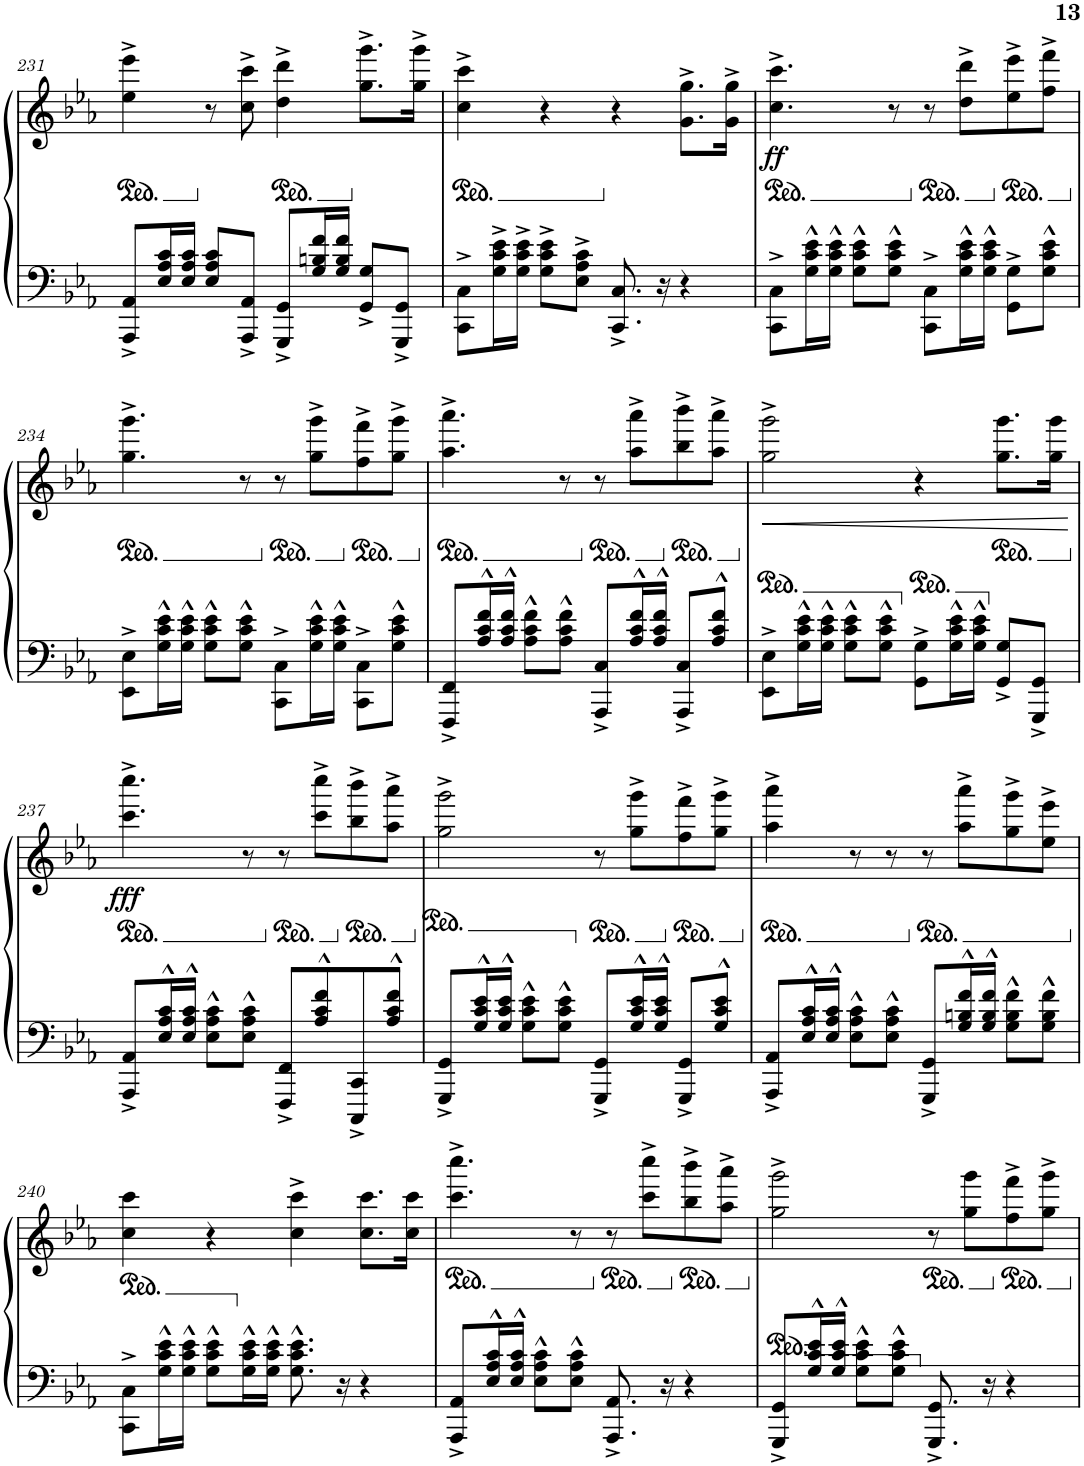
**kern	**kern	**dynam
*part1	*part1	*part1
*staff2	*staff1	*staff1/2
*I"Piano	*	*
*I'Pno.	*	*
!!LO:PB:g=z
*clefF4	*clefG2	*
*k[b-e-a-]	*k[b-e-a-]	*
*M4/4	*M4/4	*
*	*ped	*
=231	=231	=231
8AAA-/^ 8AA-/^L	4ee-\^ 4eee-\^	.
16E-/ 16A-/ 16c/L	.	.
16E-/ 16A-/ 16c/JJ	.	.
*	*Xped	*
8E-/ 8A-/ 8c/L	8r	.
8AAA-/^ 8AA-/^J	8cc\^ 8ccc\^	.
*	*ped	*
8GGG/^ 8GG/^L	4dd\^ 4ddd\^	.
16G/ 16Bn/ 16f/L	.	.
16G/ 16B/ 16f/JJ	.	.
*	*Xped	*
8GG/^ 8G/^L	8.gg\^ 8.ggg\^L	.
8GGG/^ 8GG/^J	.	.
.	16gg\^ 16ggg\^Jk	.
=232	=232	=232
*	*ped	*
8CC\^ 8C\^L	4cc\^ 4ccc\^	.
16G\^ 16c\^ 16e-\^L	.	.
16G\^ 16c\^ 16e-\^JJ	.	.
8G\^ 8c\^ 8e-\^L	4r	.
8E-\^ 8A-\^ 8c\^J	.	.
*	*Xped	*
8.CC/^ 8.C/^	4r	.
16r	.	.
4r	8.g\^ 8.gg\^L	.
.	16g\^ 16gg\^Jk	.
=233	=233	=233
*	*ped	*
!	!	!LO:DY:b
8CC\^ 8C\^L	4.cc\^ 4.ccc\^	ff
16G\^^ 16c\^^ 16e-\^^L	.	.
16G\^^ 16c\^^ 16e-\^^JJ	.	.
8G\^^ 8c\^^ 8e-\^^L	.	.
8G\^^ 8c\^^ 8e-\^^J	8r	.
*	*Xped	*
*	*ped	*
8CC\^ 8C\^L	8r	.
16G\^^ 16c\^^ 16e-\^^L	8dd\^ 8ddd\^L	.
16G\^^ 16c\^^ 16e-\^^JJ	.	.
*	*Xped	*
*	*ped	*
8GG\^ 8G\^L	8ee-\^ 8eee-\^	.
8G\^^ 8c\^^ 8e-\^^J	8ff\^ 8fff\^J	.
!!LO:LB:g=z
=234	=234	=234
*	*Xped	*
*	*ped	*
8EE-\^ 8E-\^L	4.gg\^ 4.ggg\^	.
16G\^^ 16c\^^ 16e-\^^L	.	.
16G\^^ 16c\^^ 16e-\^^JJ	.	.
8G\^^ 8c\^^ 8e-\^^L	.	.
8G\^^ 8c\^^ 8e-\^^J	8r	.
*	*Xped	*
*	*ped	*
8CC\^ 8C\^L	8r	.
16G\^^ 16c\^^ 16e-\^^L	8gg\^ 8ggg\^L	.
16G\^^ 16c\^^ 16e-\^^JJ	.	.
*	*Xped	*
*	*ped	*
8CC\^ 8C\^L	8ff\^ 8fff\^	.
8G\^^ 8c\^^ 8e-\^^J	8gg\^ 8ggg\^J	.
=235	=235	=235
*	*Xped	*
*	*ped	*
8FFF/^ 8FF/^L	4.aa-\^ 4.aaa-\^	.
16A-/^^ 16c/^^ 16f/^^L	.	.
16A-/^^ 16c/^^ 16f/^^JJ	.	.
8A-\^^ 8c\^^ 8f\^^L	.	.
8A-\^^ 8c\^^ 8f\^^J	8r	.
*	*Xped	*
*	*ped	*
8AAA-/^ 8C/^L	8r	.
16A-/^^ 16c/^^ 16f/^^L	8aa-\^ 8aaa-\^L	.
16A-/^^ 16c/^^ 16f/^^JJ	.	.
*	*Xped	*
*	*ped	*
8AAA-/^ 8C/^L	8bb-\^ 8bbb-\^	.
8A-/^^ 8c/^^ 8f/^^J	8aa-\^ 8aaa-\^J	.
=236	=236	=236
*	*Xped	*
!	!	!LO:HP:b
8EE-\^ 8E-\^L	2gg\^ 2ggg\^	<
16G\^^ 16c\^^ 16e-\^^L	.	.
16G\^^ 16c\^^ 16e-\^^JJ	.	.
8G\^^ 8c\^^ 8e-\^^L	.	.
8G\^^ 8c\^^ 8e-\^^J	.	.
8GG\^ 8G\^L	4r	.
16G\^^ 16c\^^ 16e-\^^L	.	.
16G\^^ 16c\^^ 16e-\^^JJ	.	.
*	*ped	*
8GG/^ 8G/^L	8.gg\ 8.ggg\L	.
8GGG/^ 8GG/^J	.	.
.	16gg\ 16ggg\Jk	.
.	.	[
!!LO:LB:g=z
=237	=237	=237
*	*Xped	*
*	*ped	*
!	!	!LO:DY:b
8AAA-/^ 8AA-/^L	4.ccc\^ 4.cccc\^	fff
16E-/^^ 16A-/^^ 16c/^^L	.	.
16E-/^^ 16A-/^^ 16c/^^JJ	.	.
8E-\^^ 8A-\^^ 8c\^^L	.	.
8E-\^^ 8A-\^^ 8c\^^J	8r	.
*	*Xped	*
*	*ped	*
8FFF/^ 8FF/^L	8r	.
8A-/^^ 8c/^^ 8f/^^	8ccc\^ 8cccc\^L	.
*	*Xped	*
*	*ped	*
8CCC/^ 8CC/^	8bb-\^ 8bbb-\^	.
8A-/^^ 8c/^^ 8f/^^J	8aa-\^ 8aaa-\^J	.
=238	=238	=238
*	*Xped	*
8GGG/^ 8GG/^L	2gg\^ 2ggg\^	.
16G/^^ 16c/^^ 16e-/^^L	.	.
16G/^^ 16c/^^ 16e-/^^JJ	.	.
8G\^^ 8c\^^ 8e-\^^L	.	.
8G\^^ 8c\^^ 8e-\^^J	.	.
*	*ped	*
8GGG/^ 8GG/^L	8r	.
16G/^^ 16c/^^ 16e-/^^L	8gg\^ 8ggg\^L	.
16G/^^ 16c/^^ 16e-/^^JJ	.	.
*	*Xped	*
*	*ped	*
8GGG/^ 8GG/^L	8ff\^ 8fff\^	.
8G/^^ 8c/^^ 8e-/^^J	8gg\^ 8ggg\^J	.
=239	=239	=239
*	*Xped	*
*	*ped	*
8AAA-/^ 8AA-/^L	4aa-\^ 4aaa-\^	.
16E-/^^ 16A-/^^ 16c/^^L	.	.
16E-/^^ 16A-/^^ 16c/^^JJ	.	.
8E-\^^ 8A-\^^ 8c\^^L	8r	.
8E-\^^ 8A-\^^ 8c\^^J	8r	.
*	*Xped	*
*	*ped	*
8GGG/^ 8GG/^L	8r	.
16G/^^ 16Bn/^^ 16f/^^L	8aa-\^ 8aaa-\^L	.
16G/^^ 16B/^^ 16f/^^JJ	.	.
8G\^^ 8B\^^ 8f\^^L	8gg\^ 8ggg\^	.
8G\^^ 8B\^^ 8f\^^J	8ee-\^ 8eee-\^J	.
!!LO:LB:g=z
=240	=240	=240
*	*Xped	*
8CC\^ 8C\^L	4cc\ 4ccc\	.
16G\^^ 16c\^^ 16e-\^^L	.	.
16G\^^ 16c\^^ 16e-\^^JJ	.	.
8G\^^ 8c\^^ 8e-\^^L	4r	.
16G\^^ 16c\^^ 16e-\^^L	.	.
16G\^^ 16c\^^ 16e-\^^JJ	.	.
8.G\^^ 8.c\^^ 8.e-\^^	4cc\^ 4ccc\^	.
16r	.	.
4r	8.cc\ 8.ccc\L	.
.	16cc\ 16ccc\Jk	.
=241	=241	=241
*	*ped	*
8AAA-/^ 8AA-/^L	4.ccc\^ 4.cccc\^	.
16E-/^^ 16A-/^^ 16c/^^L	.	.
16E-/^^ 16A-/^^ 16c/^^JJ	.	.
8E-\^^ 8A-\^^ 8c\^^L	.	.
8E-\^^ 8A-\^^ 8c\^^J	8r	.
*	*Xped	*
*	*ped	*
8.AAA-/^ 8.AA-/^	8r	.
.	8ccc\^ 8cccc\^L	.
16r	.	.
*	*Xped	*
*	*ped	*
4r	8bb-\^ 8bbb-\^	.
.	8aa-\^ 8aaa-\^J	.
=242	=242	=242
*	*Xped	*
8GGG/^ 8GG/^L	2gg\^ 2ggg\^	.
16G/^^ 16c/^^ 16e-/^^L	.	.
16G/^^ 16c/^^ 16e-/^^JJ	.	.
8G\^^ 8c\^^ 8e-\^^L	.	.
8G\^^ 8c\^^ 8e-\^^J	.	.
*	*ped	*
8.GGG/^ 8.GG/^	8r	.
.	8gg\ 8ggg\L	.
16r	.	.
*	*Xped	*
*	*ped	*
4r	8ff\^ 8fff\^	.
.	8gg\^ 8ggg\^J	.
*	*Xped	*
=	=	=
*-	*-	*-
